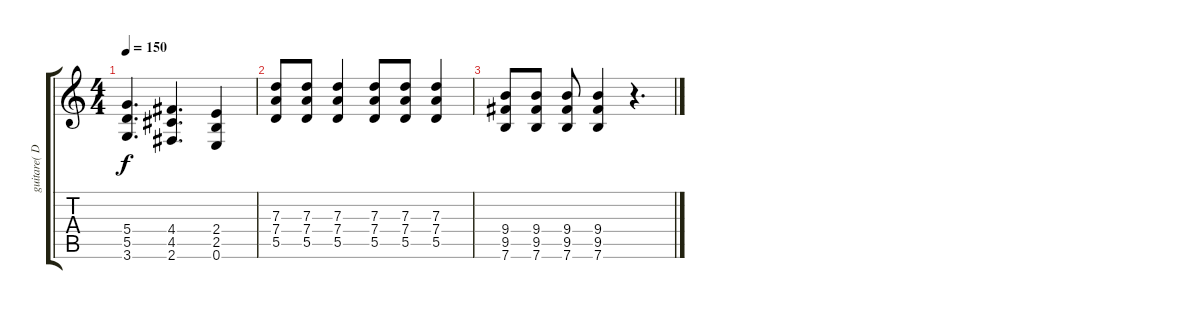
\track ("guitare( Dave Parsons )" "guitare( D") {instrument distortionguitar}
\staff {score tabs}
\tuning (E4 B3 G3 D3 A2 E2) {hide}
\ts (4 4)
\tempo 150
\clef g2
\ks c
(5.4 5.5 3.6).4{d dy f} (4.4 4.5 2.6).4{d} (2.4 2.5 0.6).4 |
(7.3 7.4 5.5).8 (7.3 7.4 5.5).8 (7.3 7.4 5.5).4 (7.3 7.4 5.5).8 (7.3 7.4 5.5).8 (7.3 7.4 5.5).4 |
(9.4 9.5 7.6).8 (9.4 9.5 7.6).8 (9.4 9.5 7.6).8 (9.4 9.5 7.6).4 r.4{d}
